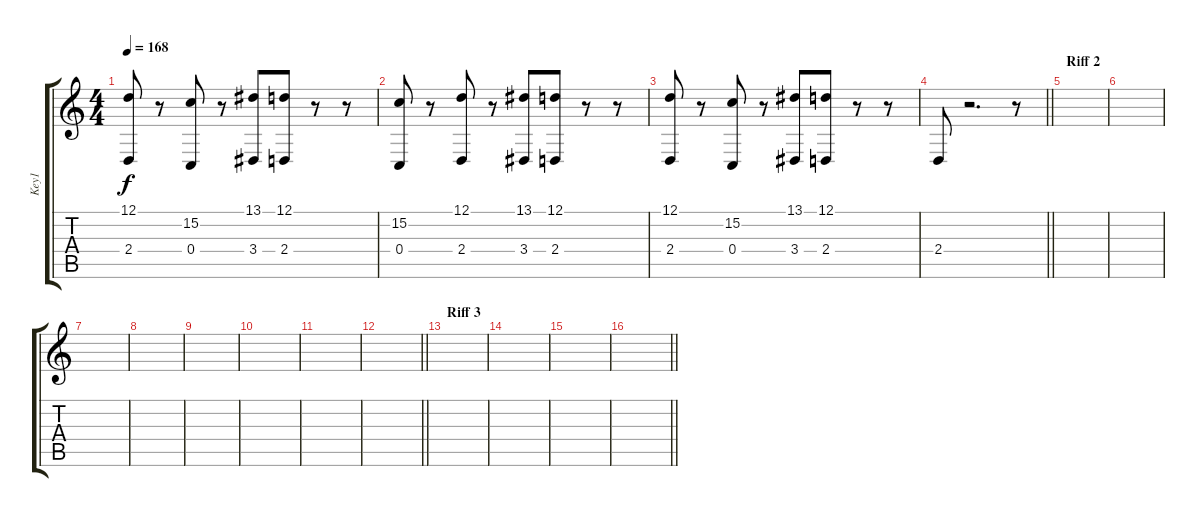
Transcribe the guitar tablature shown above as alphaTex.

\track ("Key1" "Key1") {instrument stringensemble1}
\staff {score tabs}
\tuning (D4 A3 F3 C3 G2 D2) {hide}
\ts (4 4)
\tempo 168
\clef g2
\ks c
(12.1 2.4).8{dy f} r.8 (15.2 0.4).8 r.8 (13.1 3.4).8 (12.1 2.4).8 r.8 r.8 |
(15.2 0.4).8 r.8 (12.1 2.4).8 r.8 (13.1 3.4).8 (12.1 2.4).8 r.8 r.8 |
(12.1 2.4).8 r.8 (15.2 0.4).8 r.8 (13.1 3.4).8 (12.1 2.4).8 r.8 r.8 |
\barLineRight lightlight
2.4.8 r.2{d} r.8 |
\section ("" "Riff 2")
|
|
|
|
|
|
|
\barLineRight lightlight
|
\section ("" "Riff 3")
|
|
|
\barLineRight lightlight
